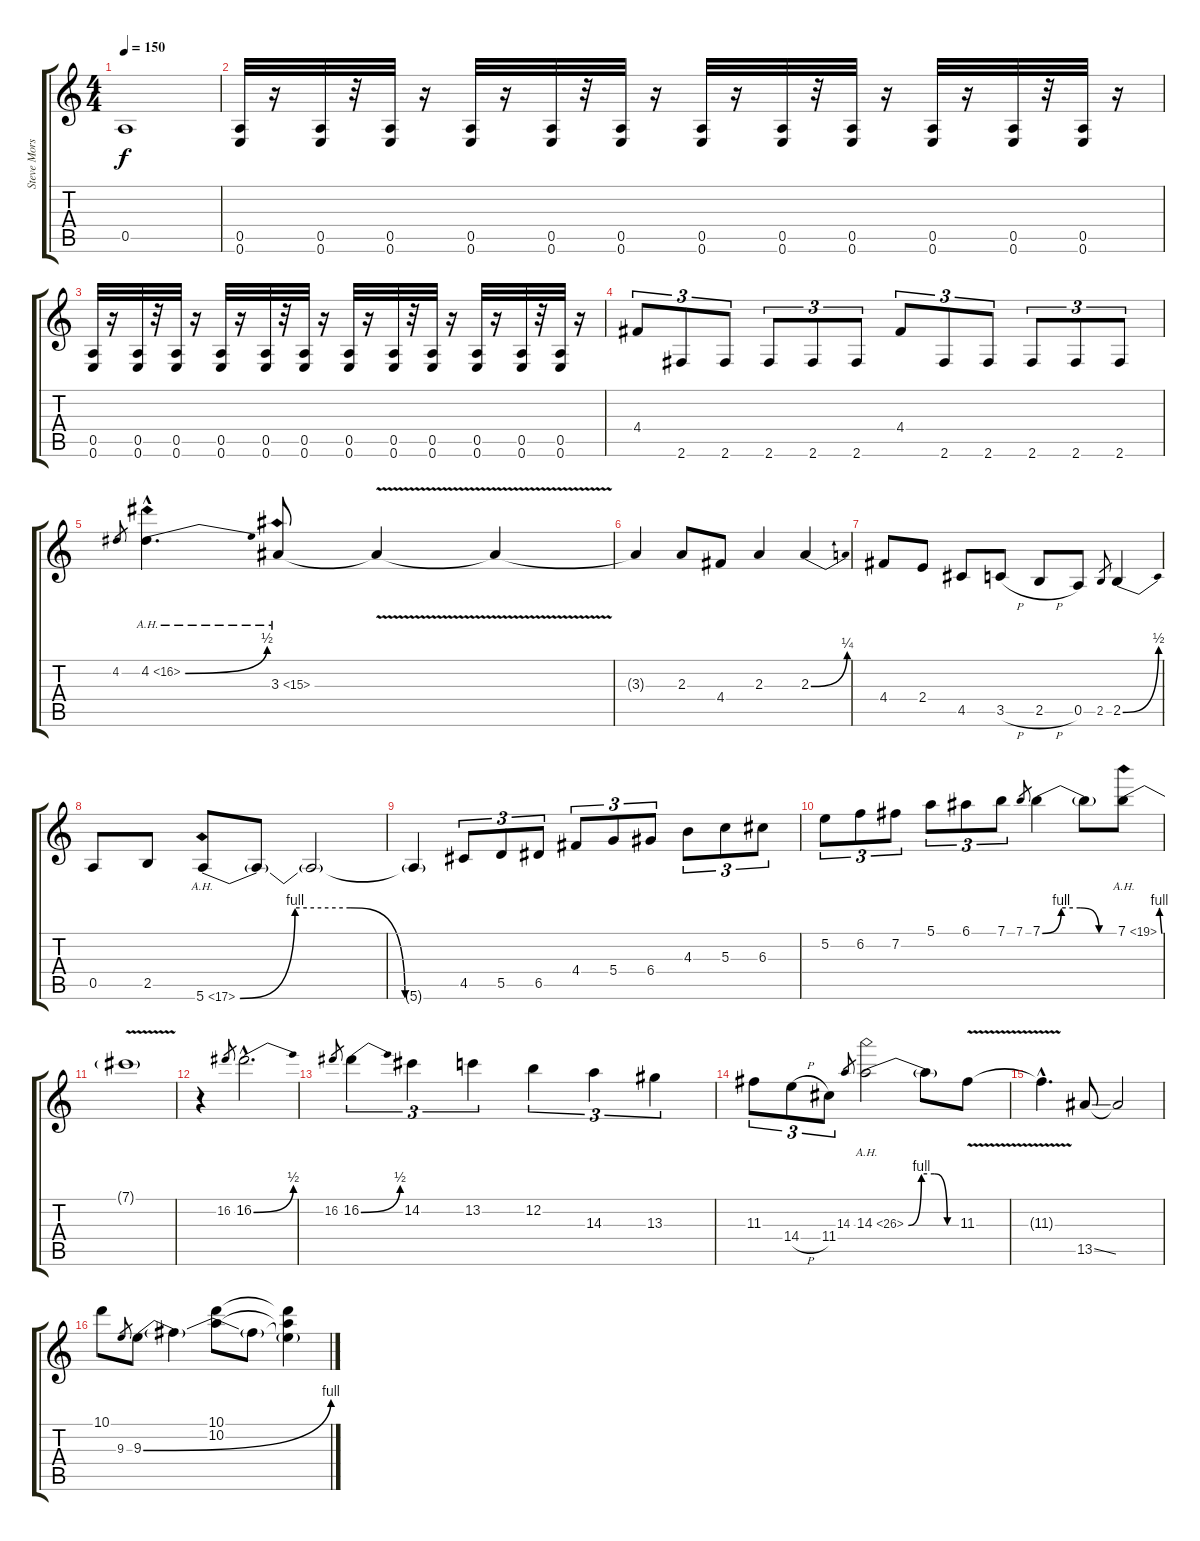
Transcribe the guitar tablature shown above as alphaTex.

\track ("Steve Morse" "Steve Mors") {instrument overdrivenguitar}
\staff {score tabs}
\tuning (E4 B3 G3 D3 A2 E2) {hide}
\ts (4 4)
\tempo 150
\clef g2
\ks c
0.5{t}.1{dy f} |
(0.5 0.6).32 r.16 (0.5 0.6).32 r.32 (0.5 0.6).32 r.16 (0.5 0.6).32 r.16 (0.5 0.6).32 r.32 (0.5 0.6).32 r.16 (0.5 0.6).32 r.16 (0.5 0.6).32 r.32 (0.5 0.6).32 r.16 (0.5 0.6).32 r.16 (0.5 0.6).32 r.32 (0.5 0.6).32 r.16 |
(0.5 0.6).32 r.16 (0.5 0.6).32 r.32 (0.5 0.6).32 r.16 (0.5 0.6).32 r.16 (0.5 0.6).32 r.32 (0.5 0.6).32 r.16 (0.5 0.6).32 r.16 (0.5 0.6).32 r.32 (0.5 0.6).32 r.16 (0.5 0.6).32 r.16 (0.5 0.6).32 r.32 (0.5 0.6).32 r.16 |
4.4.8{tu (3 2)} 2.6.8{tu (3 2)} 2.6.8{tu (3 2)} 2.6.8{tu (3 2)} 2.6.8{tu (3 2)} 2.6.8{tu (3 2)} 4.4.8{tu (3 2)} 2.6.8{tu (3 2)} 2.6.8{tu (3 2)} 2.6.8{tu (3 2)} 2.6.8{tu (3 2)} 2.6.8{tu (3 2)} |
4.2.8{gr} 4.2{be (bend 0 0 60 2) ah 12 hac}.4{d} 3.3{ah 12}.8 3.3{v t}.4 3.3{t}.4 |
3.3{t}.4 2.3.8 4.4.8 2.3.4 2.3{be (bend 0 0 60 1)}.4 |
4.4.8 2.4.8 4.5.8 3.5{h}.8 2.5{h}.8 0.5.8 2.5.8{gr} 2.5{be (bend 0 0 60 2)}.4 |
0.5.8 2.5.8 5.6{be (custom 0 0 15 4 30 4 45 0 60 0) ah 12}.8 5.6{t}.8 5.6{t}.2 |
5.6{t}.4 4.5.8{tu (3 2)} 5.5.8{tu (3 2)} 6.5.8{tu (3 2)} 4.4.8{tu (3 2)} 5.4.8{tu (3 2)} 6.4.8{tu (3 2)} 4.3.8{tu (3 2)} 5.3.8{tu (3 2)} 6.3.8{tu (3 2)} |
5.2.8{tu (3 2)} 6.2.8{tu (3 2)} 7.2.8{tu (3 2)} 5.1.8{tu (3 2)} 6.1.8{tu (3 2)} 7.1.8{tu (3 2)} 7.1.8{gr} 7.1{be (custom 0 0 15 4 30 4 45 0 60 0)}.4 7.1{t}.8 7.1{be (bend 0 0 60 4) ah 12}.8 |
7.1{v t}.1 |
r.4 16.2.8{gr} 16.2{be (bend 0 0 60 2) hac}.2{d} |
16.2.8{gr} 16.2{be (bend 0 0 60 2)}.4{tu (3 2)} 14.2.4{tu (3 2)} 13.2.4{tu (3 2)} 12.2.4{tu (3 2)} 14.3.4{tu (3 2)} 13.3.4{tu (3 2)} |
11.3.8{tu (3 2)} 14.4{h}.8{tu (3 2)} 11.4.8{tu (3 2)} 14.3.8{gr} 14.3{be (custom 0 0 15 4 30 4 45 0 60 0) ah 12}.2 14.3{t}.8 11.3{v}.8 |
11.3{hac t}.4{d} 13.5{ss}.8 13.5{t}.2 |
10.1.8 9.3.8{gr} 9.3{be (bend 0 0 60 4)}.8 9.3{t}.4 (10.1 10.2).8 9.3{t}.8 (10.1{t} 10.2{t} 9.3{t}).4
